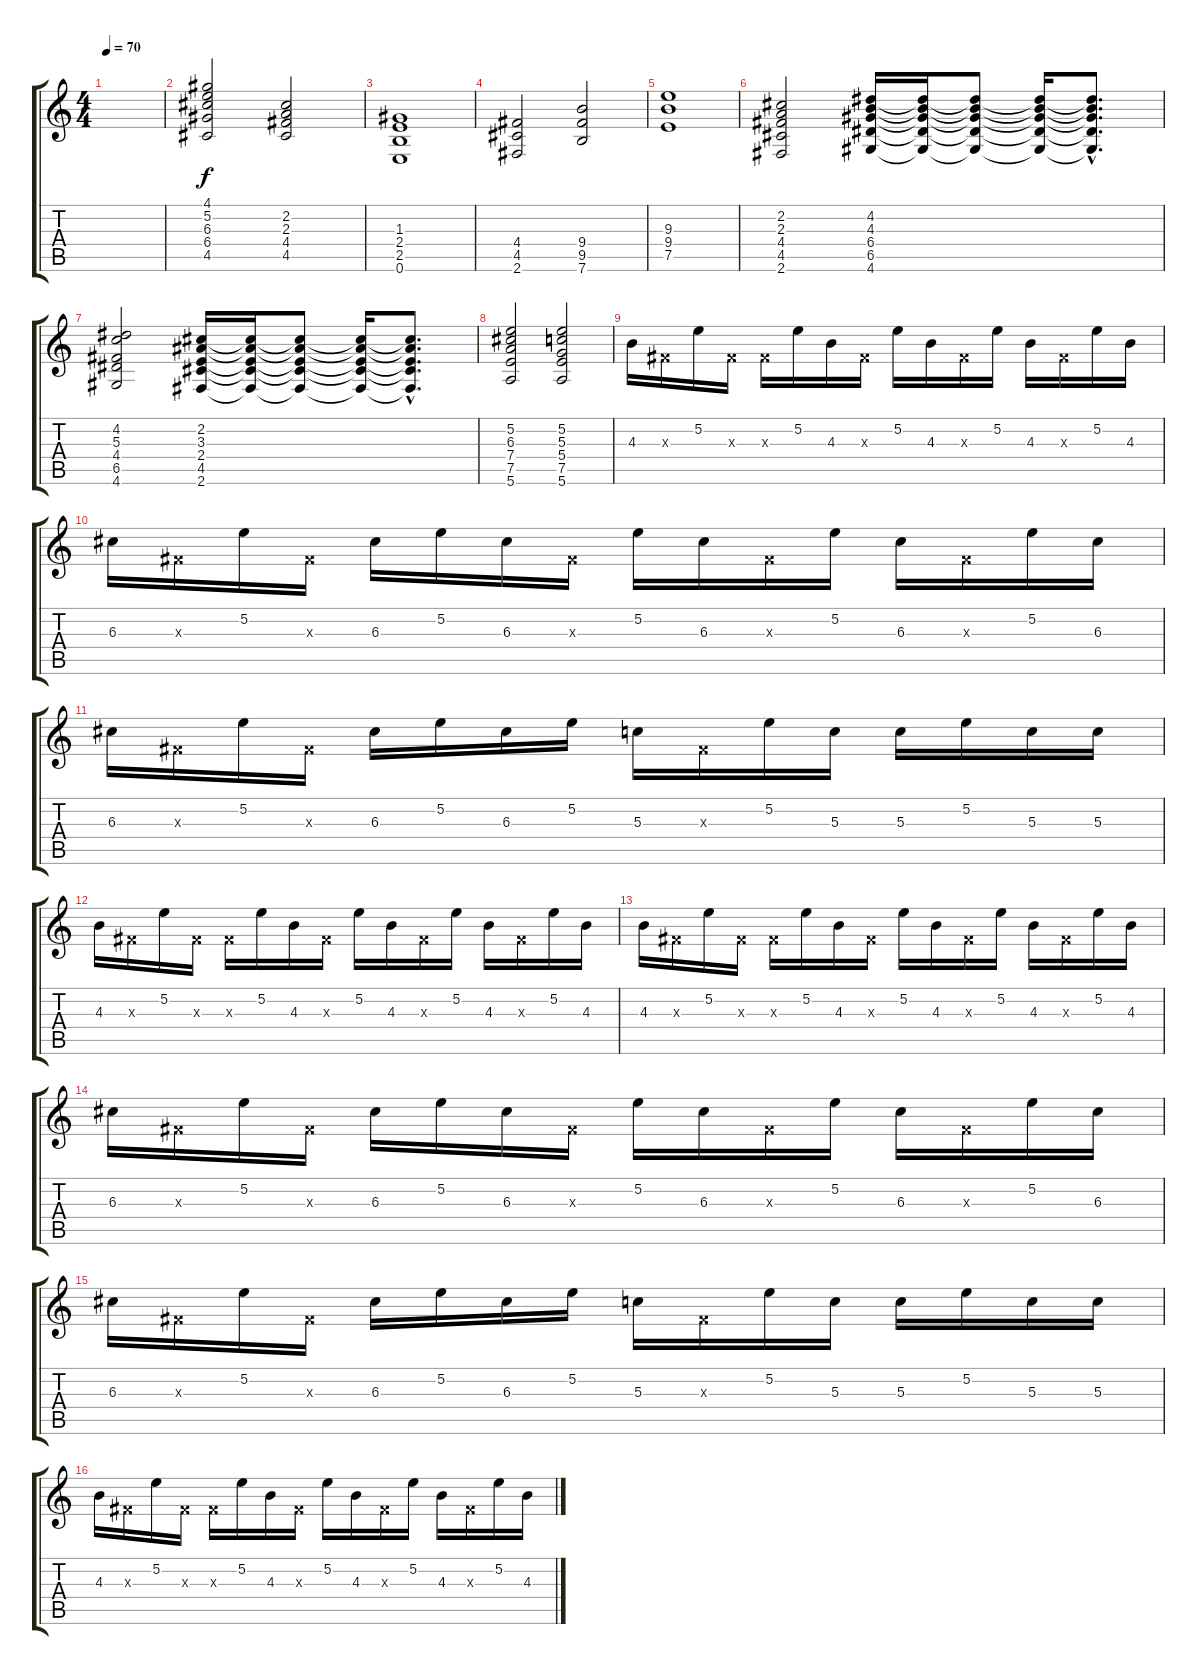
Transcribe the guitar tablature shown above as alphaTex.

\track "" {instrument electricguitarmuted}
\staff {score tabs}
\tuning (E4 B3 G3 D3 A2 E2) {hide}
\ts (4 4)
\tempo 70
\clef g2
\ks c
|
(4.1 5.2 6.3 6.4 4.5).2 (2.2 2.3 4.4 4.5).2 |
(1.3 2.4 2.5 0.6).1 |
(4.4 4.5 2.6).2 (9.4 9.5 7.6).2 |
(9.3 9.4 7.5).1 |
(2.2 2.3 4.4 4.5 2.6).2 (4.2 4.3 6.4 6.5 4.6).16 (4.2{t} 4.3{t} 6.4{t} 6.5{t} 4.6{t}).16 (4.2{t} 4.3{t} 6.4{t} 6.5{t} 4.6{t}).8 (4.2{t} 4.3{t} 6.4{t} 6.5{t} 4.6{t}).16 (4.2{hac t} 4.3{hac t} 6.4{hac t} 6.5{hac t} 4.6{hac t}).8{d} |
(4.2 5.3 4.4 6.5 4.6).2 (2.2 3.3 2.4 4.5 2.6).16 (2.2{t} 3.3{t} 2.4{t} 4.5{t} 2.6{t}).16 (2.2{t} 3.3{t} 2.4{t} 4.5{t} 2.6{t}).8 (2.2{t} 3.3{t} 2.4{t} 4.5{t} 2.6{t}).16 (2.2{hac t} 3.3{hac t} 2.4{hac t} 4.5{hac t} 2.6{hac t}).8{d} |
(5.2 6.3 7.4 7.5 5.6).2 (5.2 5.3 5.4 7.5 5.6).2 |
4.3.16 -1.3{x}.16 5.2.16 -1.3{x}.16 -1.3{x}.16 5.2.16 4.3.16 -1.3{x}.16 5.2.16 4.3.16 -1.3{x}.16 5.2.16 4.3.16 -1.3{x}.16 5.2.16 4.3.16 |
6.3.16 -1.3{x}.16 5.2.16 -1.3{x}.16 6.3.16 5.2.16 6.3.16 -1.3{x}.16 5.2.16 6.3.16 -1.3{x}.16 5.2.16 6.3.16 -1.3{x}.16 5.2.16 6.3.16 |
6.3.16 -1.3{x}.16 5.2.16 -1.3{x}.16 6.3.16 5.2.16 6.3.16 5.2.16 5.3.16 -1.3{x}.16 5.2.16 5.3.16 5.3.16 5.2.16 5.3.16 5.3.16 |
4.3.16 -1.3{x}.16 5.2.16 -1.3{x}.16 -1.3{x}.16 5.2.16 4.3.16 -1.3{x}.16 5.2.16 4.3.16 -1.3{x}.16 5.2.16 4.3.16 -1.3{x}.16 5.2.16 4.3.16 |
4.3.16 -1.3{x}.16 5.2.16 -1.3{x}.16 -1.3{x}.16 5.2.16 4.3.16 -1.3{x}.16 5.2.16 4.3.16 -1.3{x}.16 5.2.16 4.3.16 -1.3{x}.16 5.2.16 4.3.16 |
6.3.16 -1.3{x}.16 5.2.16 -1.3{x}.16 6.3.16 5.2.16 6.3.16 -1.3{x}.16 5.2.16 6.3.16 -1.3{x}.16 5.2.16 6.3.16 -1.3{x}.16 5.2.16 6.3.16 |
6.3.16 -1.3{x}.16 5.2.16 -1.3{x}.16 6.3.16 5.2.16 6.3.16 5.2.16 5.3.16 -1.3{x}.16 5.2.16 5.3.16 5.3.16 5.2.16 5.3.16 5.3.16 |
4.3.16 -1.3{x}.16 5.2.16 -1.3{x}.16 -1.3{x}.16 5.2.16 4.3.16 -1.3{x}.16 5.2.16 4.3.16 -1.3{x}.16 5.2.16 4.3.16 -1.3{x}.16 5.2.16 4.3.16
